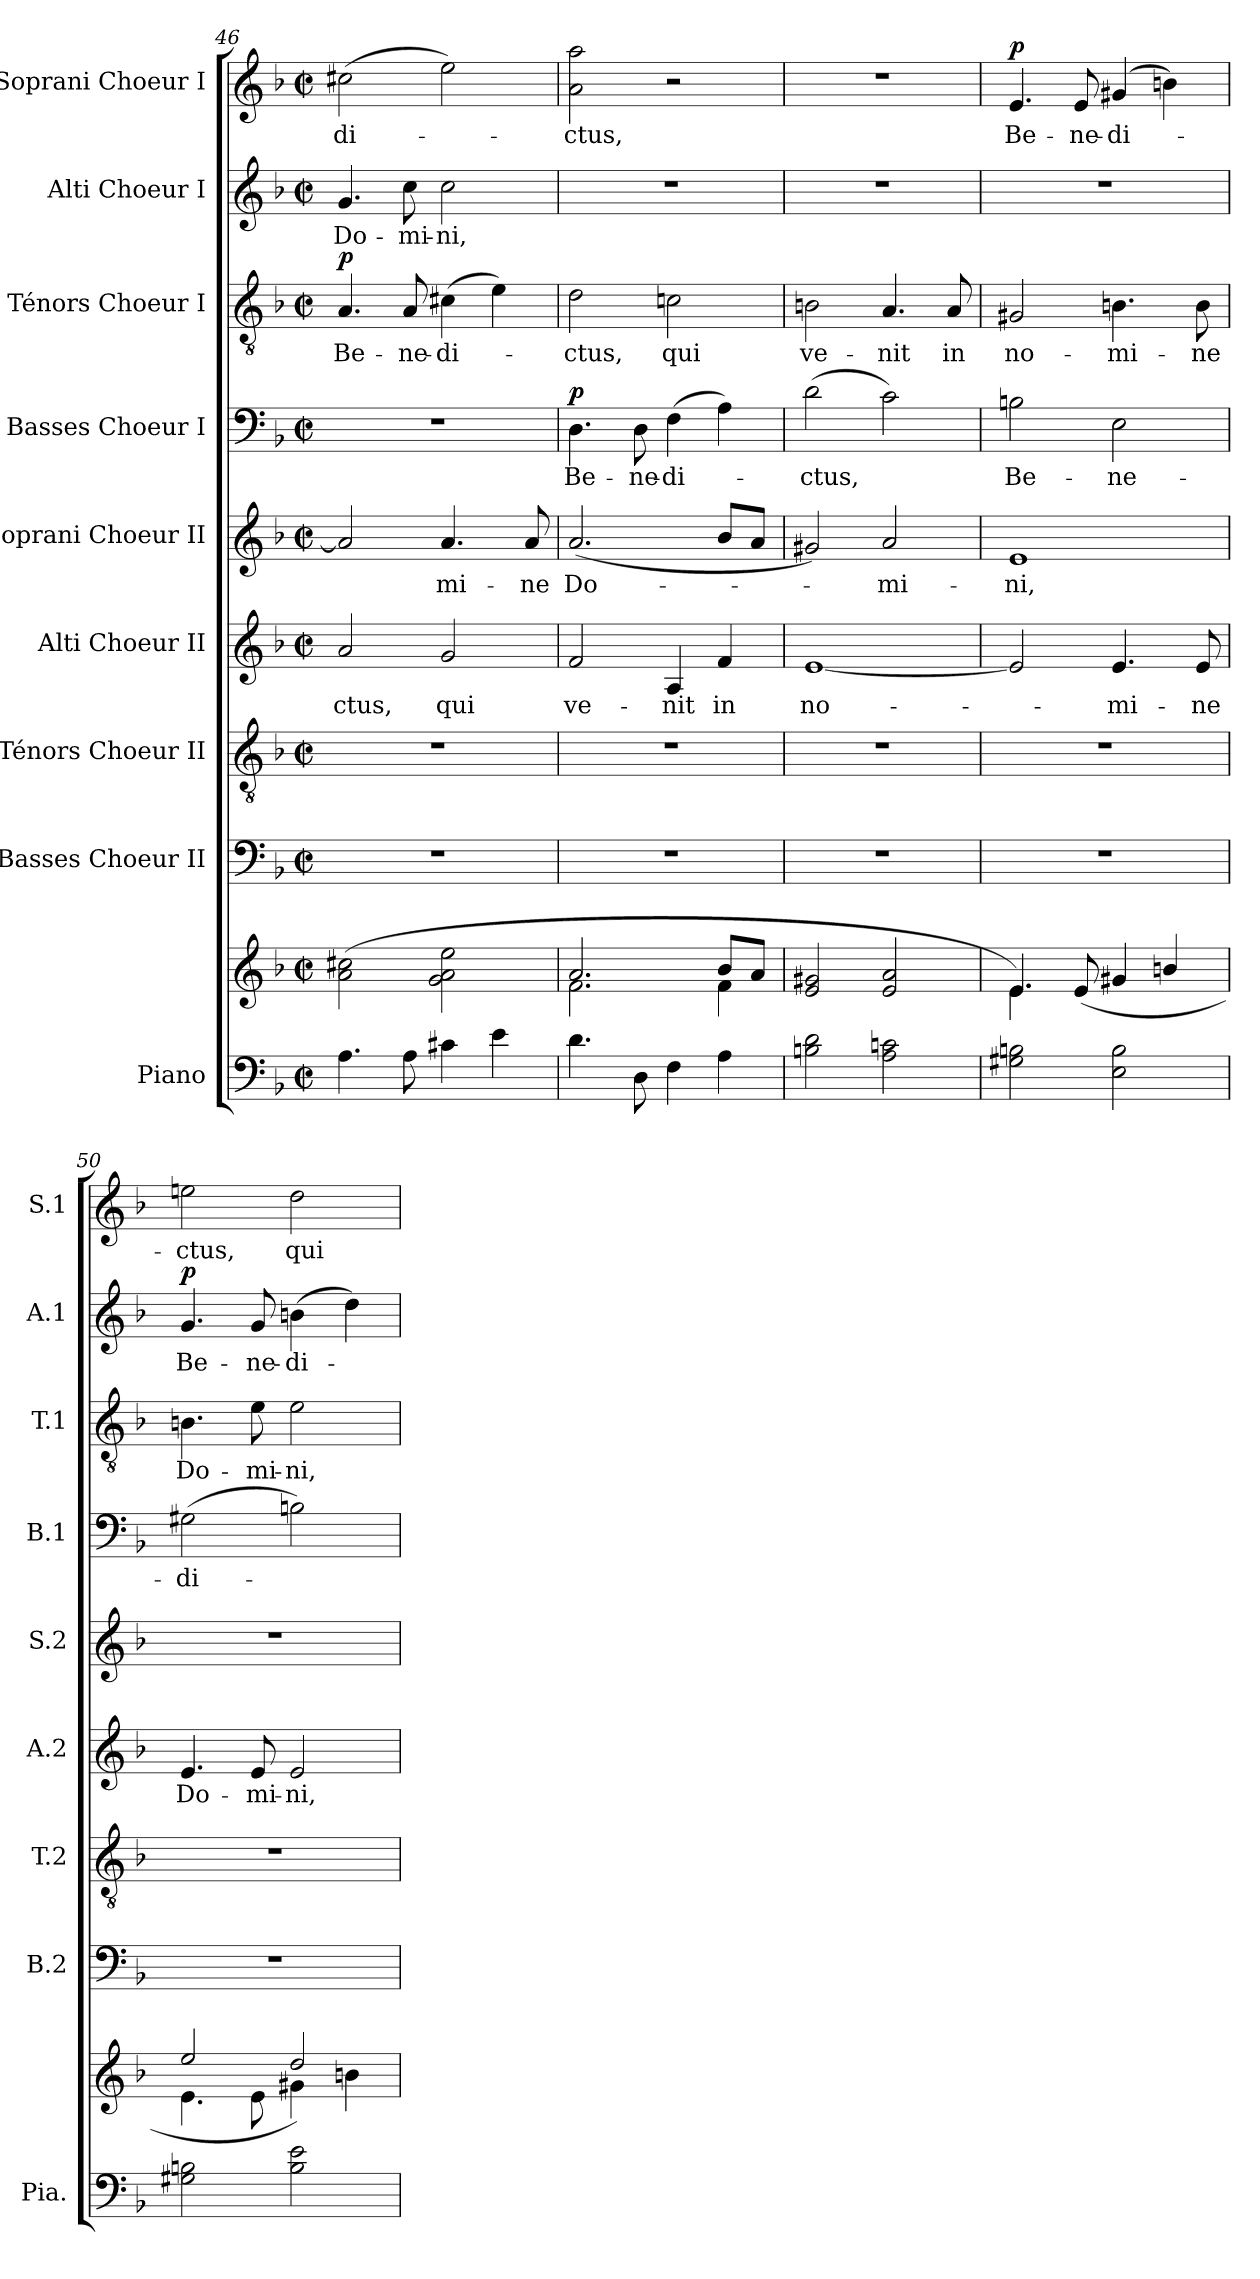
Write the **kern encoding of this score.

**kern	**kern	**kern	**kern	**kern	**text	**kern	**text	**kern	**text	**dynam	**kern	**text	**dynam	**kern	**text	**dynam	**kern	**text	**dynam
*part9	*part9	*part8	*part7	*part6	*part6	*part5	*part5	*part4	*part4	*part4	*part3	*part3	*part3	*part2	*part2	*part2	*part1	*part1	*part1
*staff10	*staff9	*staff8	*staff7	*staff6	*staff6	*staff5	*staff5	*staff4	*staff4	*staff4	*staff3	*staff3	*staff3	*staff2	*staff2	*staff2	*staff1	*staff1	*staff1
*I"Piano	*	*I"Basses Choeur II	*I"Ténors Choeur II	*I"Alti Choeur II	*	*I"Soprani Choeur II	*	*I"Basses Choeur I	*	*	*I"Ténors Choeur I	*	*	*I"Alti Choeur I	*	*	*I"Soprani Choeur I	*	*
*I'Pia.	*	*I'B.2	*I'T.2	*I'A.2	*	*I'S.2	*	*I'B.1	*	*	*I'T.1	*	*	*I'A.1	*	*	*I'S.1	*	*
*clefF4	*clefG2	*clefF4	*clefGv2	*clefG2	*	*clefG2	*	*clefF4	*	*	*clefGv2	*	*	*clefG2	*	*	*clefG2	*	*
*	*	*	*	*	*	*	*	*	*	*	*	*	*	*ITrd2c3	*	*	*	*	*
*k[b-]	*k[b-]	*k[b-]	*k[b-]	*k[b-]	*	*k[b-]	*	*k[b-]	*	*	*k[b-]	*	*	*k[f#c#]	*	*	*k[b-]	*	*
*M2/2	*M2/2	*M2/2	*M2/2	*M2/2	*	*M2/2	*	*M2/2	*	*	*M2/2	*	*	*M2/2	*	*	*M2/2	*	*
*met(c|)	*met(c|)	*met(c|)	*met(c|)	*met(c|)	*	*met(c|)	*	*met(c|)	*	*	*met(c|)	*	*	*met(c|)	*	*	*met(c|)	*	*
=46	=46	=46	=46	=46	=46	=46	=46	=46	=46	=46	=46	=46	=46	=46	=46	=46	=46	=46	=46
!	!	!	!	!	!	!	!	!	!	!	!	!	!LO:DY:a	!	!	!	!	!	!
4.A\	(2a\ 2cc#X\	1r	1r	2ai/	-ctus,	2a/]	.	1r	.	.	4.A/	Be-	p	4.ei/	Do-	.	(2cc#X\	-di-	.
8A\	.	.	.	.	.	.	.	.	.	.	8A/	-ne-	.	8ai\	-mi-	.	.	.	.
4c#X\	2g\ 2a\ 2ee\	.	.	2gi/	qui	4.a/	mi-	.	.	.	(4c#X\	-di-	.	2ai\	-ni,	.	2ee\)	.	.
4e\	.	.	.	.	.	.	.	.	.	.	4e\)	.	.	.	.	.	.	.	.
.	.	.	.	.	.	8a/	-ne	.	.	.	.	.	.	.	.	.	.	.	.
=47	=47	=47	=47	=47	=47	=47	=47	=47	=47	=47	=47	=47	=47	=47	=47	=47	=47	=47	=47
*	*^	*	*	*	*	*	*	*	*	*	*	*	*	*	*	*	*	*	*
!	!	!	!	!	!	!	!	!	!	!	!LO:DY:a	!	!	!	!	!	!	!	!	!
4.d\	2.a/	2.f\	1r	1r	2fi/	ve-	(2.a/	Do-	4.D\	Be-	p	2d\	-ctus,	.	1r	.	.	2a\ 2aa\	-ctus,	.
8D\	.	.	.	.	.	.	.	.	8D\	-ne-	.	.	.	.	.	.	.	.	.	.
4F\	.	.	.	.	4Ai/	-nit	.	.	(4F\	-di-	.	2cn\	qui	.	.	.	.	2r	.	.
4A\	8b-/L	4f\	.	.	4fi/	in	8b-/L	.	4A\)	.	.	.	.	.	.	.	.	.	.	.
.	8a/J	.	.	.	.	.	8a/J	.	.	.	.	.	.	.	.	.	.	.	.	.
*	*v	*v	*	*	*	*	*	*	*	*	*	*	*	*	*	*	*	*	*	*
=48	=48	=48	=48	=48	=48	=48	=48	=48	=48	=48	=48	=48	=48	=48	=48	=48	=48	=48	=48
2Bn\ 2d\	2e/ 2g#X/	1r	1r	[1ei	no-	2g#X/)	.	(2d\	-ctus,	.	2Bn\	ve-	.	1r	.	.	1r	.	.
2A\ 2cn\	2e/ 2a/	.	.	.	.	2a/	-mi-	2c\)	.	.	4.A/	-nit	.	.	.	.	.	.	.
.	.	.	.	.	.	.	.	.	.	.	8A/	in	.	.	.	.	.	.	.
!!LO:PB:g=z
=49	=49	=49	=49	=49	=49	=49	=49	=49	=49	=49	=49	=49	=49	=49	=49	=49	=49	=49	=49
*	*^	*	*	*	*	*	*	*	*	*	*	*	*	*	*	*	*	*	*
!	!	!	!	!	!	!	!	!	!	!	!	!	!	!	!	!	!	!	!	!LO:DY:a
2G#X\ 2Bn\	4.e/)	4.e\	1r	1r	2ei/]	.	1e	-ni,	2Bn\	Be-	.	2G#X/	no-	.	1r	.	.	4.e/	Be-	p
.	(8e/	2ryy	.	.	.	.	.	.	.	.	.	.	.	.	.	.	.	8e/	-ne-	.
2E\ 2B\	4g#X/	.	.	.	4.ei/	-mi-	.	.	2E\	-ne-	.	4.Bn\	-mi-	.	.	.	.	(4g#X/	-di-	.
.	4bn/	.	.	.	.	.	.	.	.	.	.	.	.	.	.	.	.	4bn\)	.	.
.	.	8ryy	.	.	8ei/	-ne	.	.	.	.	.	8B\	-ne	.	.	.	.	.	.	.
=50	=50	=50	=50	=50	=50	=50	=50	=50	=50	=50	=50	=50	=50	=50	=50	=50	=50	=50	=50	=50
!	!	!	!	!	!	!	!	!	!	!	!	!	!	!	!	!	!LO:DY:a	!	!	!
2G#X\ 2Bn\	2ee/	4.e\	1r	1r	4.ei/	Do-	1r	.	(2G#X\	-di-	.	4.Bn\	Do-	.	4.ei/	Be-	p	2een\	-ctus,	.
.	.	8e\	.	.	8ei/	-mi-	.	.	.	.	.	8e\	-mi-	.	8ei/	-ne-	.	.	.	.
2B\ 2e\	2dd/)	4g#X\	.	.	2ei/	-ni,	.	.	2Bn\)	.	.	2e\	-ni,	.	(4g#Xi\	-di-	.	2dd\	qui	.
.	.	4bn\	.	.	.	.	.	.	.	.	.	.	.	.	4bi\)	.	.	.	.	.
*	*v	*v	*	*	*	*	*	*	*	*	*	*	*	*	*	*	*	*	*	*
=	=	=	=	=	=	=	=	=	=	=	=	=	=	=	=	=	=	=	=
*-	*-	*-	*-	*-	*-	*-	*-	*-	*-	*-	*-	*-	*-	*-	*-	*-	*-	*-	*-
